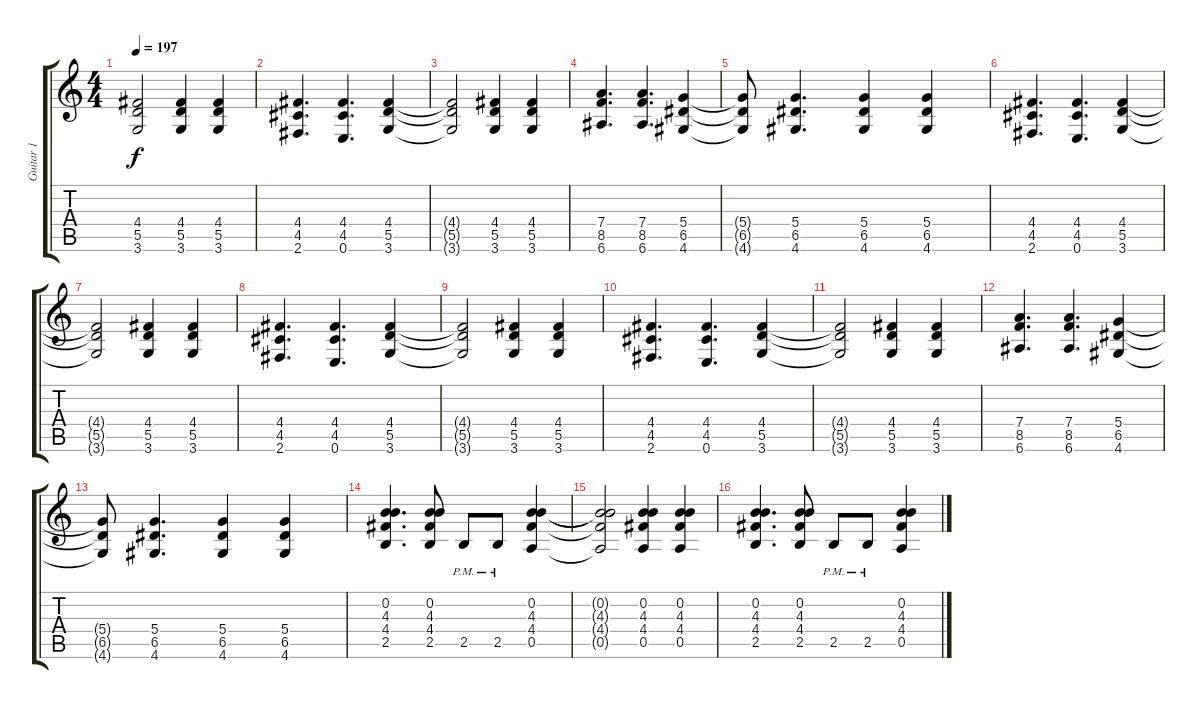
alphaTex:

\track ("Guitar 1" "Guitar 1") {instrument distortionguitar}
\staff {score tabs}
\tuning (E4 B3 G3 D3 A2 E2) {hide}
\ts (4 4)
\tempo 197
\clef g2
\ks c
(4.4{t} 5.5{t} 3.6{t}).2{dy f} (4.4 5.5 3.6).4 (4.4 5.5 3.6).4 |
(4.4 4.5 2.6).4{d} (4.4 4.5 0.6).4{d} (4.4 5.5 3.6).4 |
(4.4{t} 5.5{t} 3.6{t}).2 (4.4 5.5 3.6).4 (4.4 5.5 3.6).4 |
(7.4 8.5 6.6).4{d} (7.4 8.5 6.6).4{d} (5.4 6.5 4.6).4 |
(5.4{t} 6.5{t} 4.6{t}).8 (5.4 6.5 4.6).4{d} (5.4 6.5 4.6).4 (5.4 6.5 4.6).4 |
(4.4 4.5 2.6).4{d} (4.4 4.5 0.6).4{d} (4.4 5.5 3.6).4 |
(4.4{t} 5.5{t} 3.6{t}).2 (4.4 5.5 3.6).4 (4.4 5.5 3.6).4 |
(4.4 4.5 2.6).4{d} (4.4 4.5 0.6).4{d} (4.4 5.5 3.6).4 |
(4.4{t} 5.5{t} 3.6{t}).2 (4.4 5.5 3.6).4 (4.4 5.5 3.6).4 |
(4.4 4.5 2.6).4{d} (4.4 4.5 0.6).4{d} (4.4 5.5 3.6).4 |
(4.4{t} 5.5{t} 3.6{t}).2 (4.4 5.5 3.6).4 (4.4 5.5 3.6).4 |
(7.4 8.5 6.6).4{d} (7.4 8.5 6.6).4{d} (5.4 6.5 4.6).4 |
(5.4{t} 6.5{t} 4.6{t}).8 (5.4 6.5 4.6).4{d} (5.4 6.5 4.6).4 (5.4 6.5 4.6).4 |
(0.2 4.3 4.4 2.5).4{d} (0.2 4.3 4.4 2.5).8 2.5{pm}.8 2.5{pm}.8 (0.2 4.3 4.4 0.5).4 |
(0.2{t} 4.3{t} 4.4{t} 0.5{t}).2 (0.2 4.3 4.4 0.5).4 (0.2 4.3 4.4 0.5).4 |
(0.2 4.3 4.4 2.5).4{d} (0.2 4.3 4.4 2.5).8 2.5{pm}.8 2.5{pm}.8 (0.2 4.3 4.4 0.5).4
